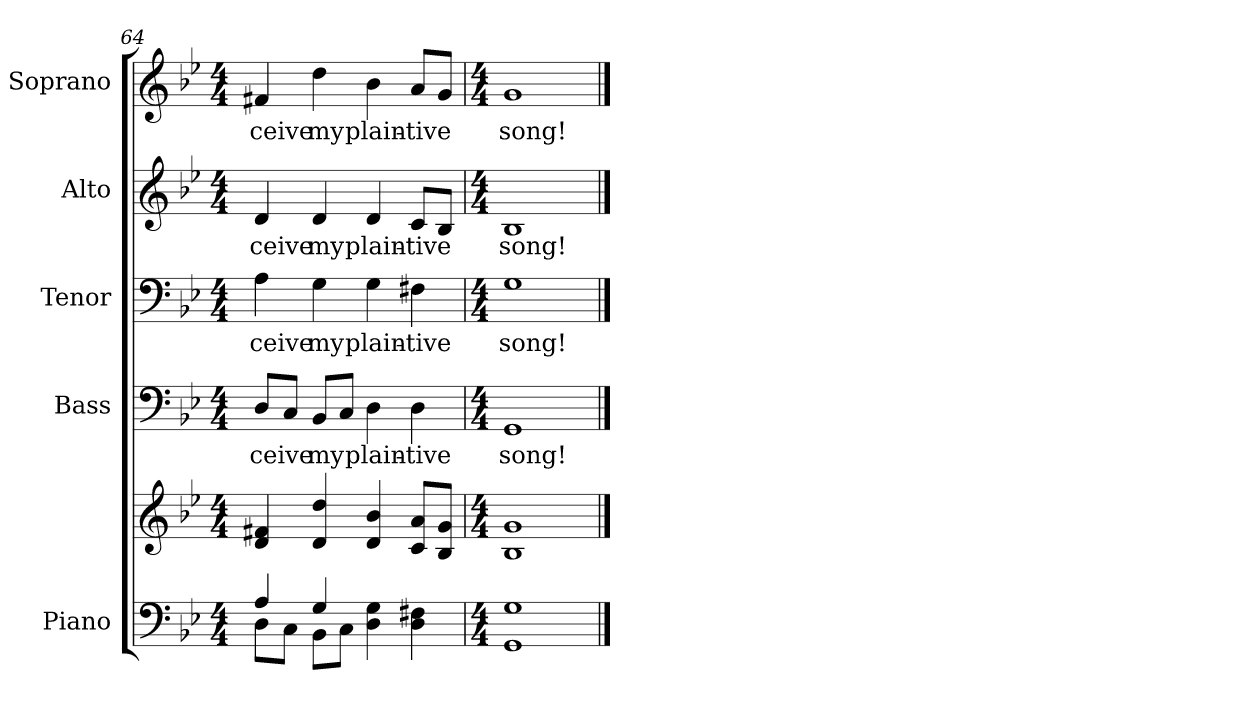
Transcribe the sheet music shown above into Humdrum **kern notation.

**kern	**kern	**kern	**text	**kern	**text	**kern	**text	**kern	**text
*part5	*part5	*part4	*part4	*part3	*part3	*part2	*part2	*part1	*part1
*staff6	*staff5	*staff4	*staff4	*staff3	*staff3	*staff2	*staff2	*staff1	*staff1
*I"Piano	*	*I"Bass	*	*I"Tenor	*	*I"Alto	*	*I"Soprano	*
*I'Pno.	*	*I'B.	*	*I'T.	*	*I'A.	*	*I'S.	*
!!LO:PB:g=z
*clefF4	*clefG2	*clefF4	*	*clefF4	*	*clefG2	*	*clefG2	*
*k[b-e-]	*k[b-e-]	*k[b-e-]	*	*k[b-e-]	*	*k[b-e-]	*	*k[b-e-]	*
*B-:	*B-:	*B-:	*	*B-:	*	*B-:	*	*B-:	*
*M4/4	*M4/4	*M4/4	*	*M4/4	*	*M4/4	*	*M4/4	*
=64	=64	=64	=64	=64	=64	=64	=64	=64	=64
*^	*	*	*	*	*	*	*	*	*
!	!	!	!	!LO:LY:b:color=#000000	!	!	!	!	!	!
!	!	!	!	!	!	!LO:LY:b:color=#000000	!	!	!	!
!	!	!	!	!	!	!	!	!LO:LY:b:color=#000000	!	!
!	!	!	!	!	!	!	!	!	!	!LO:LY:b:color=#000000
4Ai/	8Di\L	4di/ 4f#Xi	8Di/L	-ceive	4Ai\	-ceive	4di/	-ceive	4f#Xi/	-ceive
.	8Ci\J	.	8Ci/J	.	.	.	.	.	.	.
!	!	!	!	!LO:LY:b:color=#000000	!	!	!	!	!	!
!	!	!	!	!	!	!LO:LY:b:color=#000000	!	!	!	!
!	!	!	!	!	!	!	!	!LO:LY:b:color=#000000	!	!
!	!	!	!	!	!	!	!	!	!	!LO:LY:b:color=#000000
4Gi/	8BB-i\L	4di/ 4ddi	8BB-i/L	my	4Gi\	my	4di/	my	4ddi\	my
.	8Ci\J	.	8Ci/J	.	.	.	.	.	.	.
!	!	!	!	!LO:LY:b:color=#000000	!	!	!	!	!	!
!	!	!	!	!	!	!LO:LY:b:color=#000000	!	!	!	!
!	!	!	!	!	!	!	!	!LO:LY:b:color=#000000	!	!
!	!	!	!	!	!	!	!	!	!	!LO:LY:b:color=#000000
4Di\ 4Gi	2ryy	4di/ 4b-i	4Di\	plain-	4Gi\	plain-	4di/	plain-	4b-i\	plain-
!	!	!	!	!LO:LY:b:color=#000000	!	!	!	!	!	!
!	!	!	!	!	!	!LO:LY:b:color=#000000	!	!	!	!
!	!	!	!	!	!	!	!	!LO:LY:b:color=#000000	!	!
!	!	!	!	!	!	!	!	!	!	!LO:LY:b:color=#000000
4Di\ 4F#Xi	.	8ci/ 8aiL	4Di\	-tive	4F#Xi\	-tive	8ci/L	-tive	8ai/L	-tive
.	.	8B-i/ 8giJ	.	.	.	.	8B-i/J	.	8gi/J	.
*v	*v	*	*	*	*	*	*	*	*	*
=65	=65	=65	=65	=65	=65	=65	=65	=65	=65
*M4/4	*M4/4	*M4/4	*	*M4/4	*	*M4/4	*	*M4/4	*
!	!	!	!LO:LY:b:color=#000000	!	!	!	!	!	!
!	!	!	!	!	!LO:LY:b:color=#000000	!	!	!	!
!	!	!	!	!	!	!	!LO:LY:b:color=#000000	!	!
!	!	!	!	!	!	!	!	!	!LO:LY:b:color=#000000
1GGi 1Gi	1B-i 1gi	1GGi	song!	1Gi	song!	1B-i	song!	1gi	song!
==	==	==	==	==	==	==	==	==	==
*-	*-	*-	*-	*-	*-	*-	*-	*-	*-
